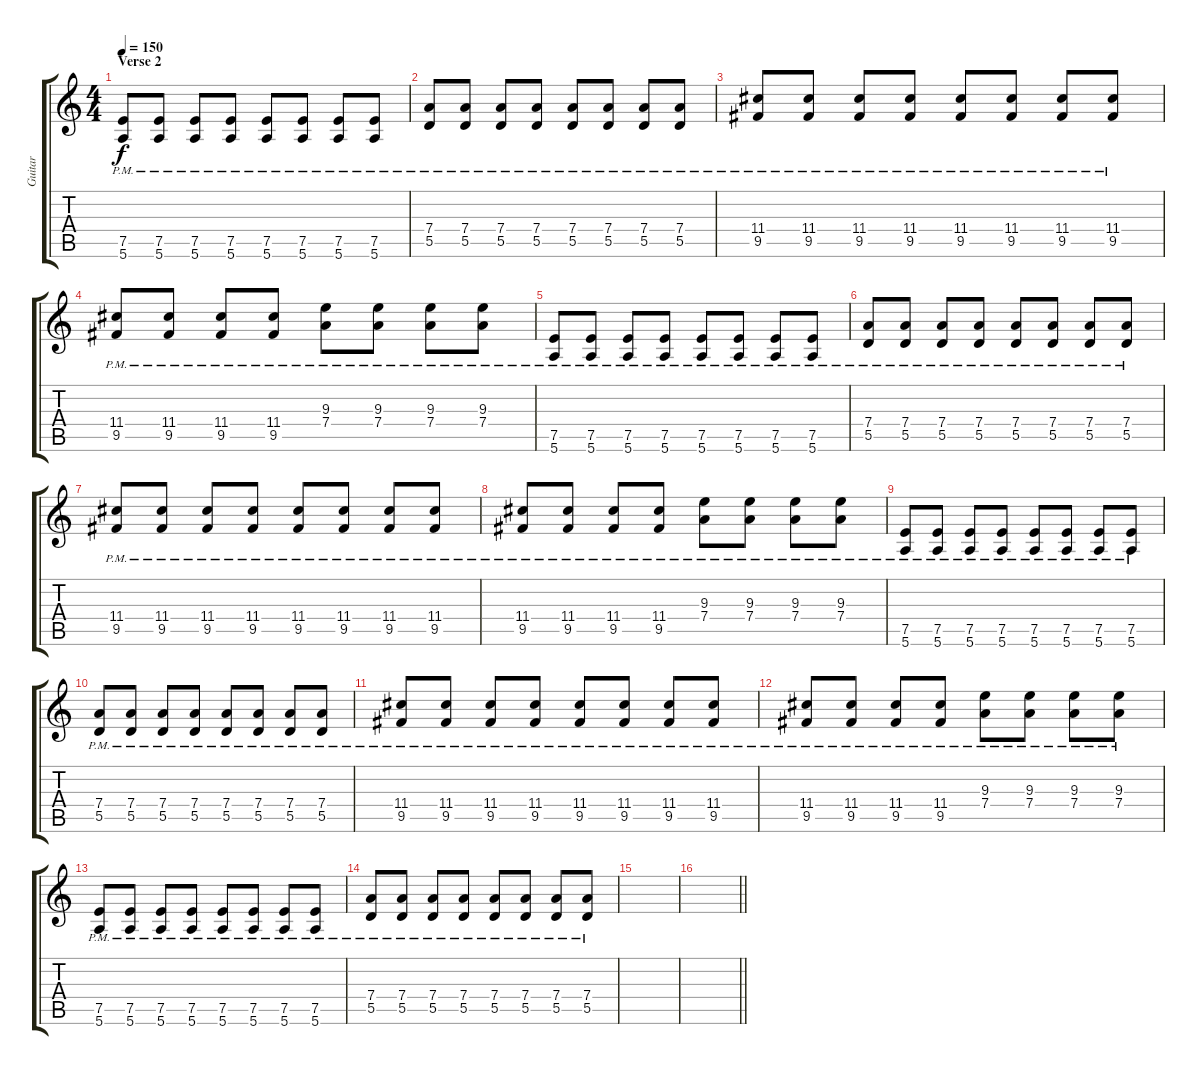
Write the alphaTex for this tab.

\track ("Guitar" "Guitar") {instrument distortionguitar}
\staff {score tabs}
\tuning (E4 B3 G3 D3 A2 E2) {hide}
\ts (4 4)
\section ("" "Verse 2")
\tempo 150
\clef g2
\ks c
(7.5{pm} 5.6{pm}).8{dy f} (7.5{pm} 5.6{pm}).8 (7.5{pm} 5.6{pm}).8 (7.5{pm} 5.6{pm}).8 (7.5{pm} 5.6{pm}).8 (7.5{pm} 5.6{pm}).8 (7.5{pm} 5.6{pm}).8 (7.5{pm} 5.6{pm}).8 |
(7.4{pm} 5.5{pm}).8 (7.4{pm} 5.5{pm}).8 (7.4{pm} 5.5{pm}).8 (7.4{pm} 5.5{pm}).8 (7.4{pm} 5.5{pm}).8 (7.4{pm} 5.5{pm}).8 (7.4{pm} 5.5{pm}).8 (7.4{pm} 5.5{pm}).8 |
(11.4{pm} 9.5{pm}).8 (11.4{pm} 9.5{pm}).8 (11.4{pm} 9.5{pm}).8 (11.4{pm} 9.5{pm}).8 (11.4{pm} 9.5{pm}).8 (11.4{pm} 9.5{pm}).8 (11.4{pm} 9.5{pm}).8 (11.4{pm} 9.5{pm}).8 |
(11.4{pm} 9.5{pm}).8 (11.4{pm} 9.5{pm}).8 (11.4{pm} 9.5{pm}).8 (11.4{pm} 9.5{pm}).8 (9.3{pm} 7.4{pm}).8 (9.3{pm} 7.4{pm}).8 (9.3{pm} 7.4{pm}).8 (9.3{pm} 7.4{pm}).8 |
(7.5{pm} 5.6{pm}).8 (7.5{pm} 5.6{pm}).8 (7.5{pm} 5.6{pm}).8 (7.5{pm} 5.6{pm}).8 (7.5{pm} 5.6{pm}).8 (7.5{pm} 5.6{pm}).8 (7.5{pm} 5.6{pm}).8 (7.5{pm} 5.6{pm}).8 |
(7.4{pm} 5.5{pm}).8 (7.4{pm} 5.5{pm}).8 (7.4{pm} 5.5{pm}).8 (7.4{pm} 5.5{pm}).8 (7.4{pm} 5.5{pm}).8 (7.4{pm} 5.5{pm}).8 (7.4{pm} 5.5{pm}).8 (7.4{pm} 5.5{pm}).8 |
(11.4{pm} 9.5{pm}).8 (11.4{pm} 9.5{pm}).8 (11.4{pm} 9.5{pm}).8 (11.4{pm} 9.5{pm}).8 (11.4{pm} 9.5{pm}).8 (11.4{pm} 9.5{pm}).8 (11.4{pm} 9.5{pm}).8 (11.4{pm} 9.5{pm}).8 |
(11.4{pm} 9.5{pm}).8 (11.4{pm} 9.5{pm}).8 (11.4{pm} 9.5{pm}).8 (11.4{pm} 9.5{pm}).8 (9.3{pm} 7.4{pm}).8 (9.3{pm} 7.4{pm}).8 (9.3{pm} 7.4{pm}).8 (9.3{pm} 7.4{pm}).8 |
(7.5{pm} 5.6{pm}).8 (7.5{pm} 5.6{pm}).8 (7.5{pm} 5.6{pm}).8 (7.5{pm} 5.6{pm}).8 (7.5{pm} 5.6{pm}).8 (7.5{pm} 5.6{pm}).8 (7.5{pm} 5.6{pm}).8 (7.5{pm} 5.6{pm}).8 |
(7.4{pm} 5.5{pm}).8 (7.4{pm} 5.5{pm}).8 (7.4{pm} 5.5{pm}).8 (7.4{pm} 5.5{pm}).8 (7.4{pm} 5.5{pm}).8 (7.4{pm} 5.5{pm}).8 (7.4{pm} 5.5{pm}).8 (7.4{pm} 5.5{pm}).8 |
(11.4{pm} 9.5{pm}).8 (11.4{pm} 9.5{pm}).8 (11.4{pm} 9.5{pm}).8 (11.4{pm} 9.5{pm}).8 (11.4{pm} 9.5{pm}).8 (11.4{pm} 9.5{pm}).8 (11.4{pm} 9.5{pm}).8 (11.4{pm} 9.5{pm}).8 |
(11.4{pm} 9.5{pm}).8 (11.4{pm} 9.5{pm}).8 (11.4{pm} 9.5{pm}).8 (11.4{pm} 9.5{pm}).8 (9.3{pm} 7.4{pm}).8 (9.3{pm} 7.4{pm}).8 (9.3{pm} 7.4{pm}).8 (9.3{pm} 7.4{pm}).8 |
(7.5{pm} 5.6{pm}).8 (7.5{pm} 5.6{pm}).8 (7.5{pm} 5.6{pm}).8 (7.5{pm} 5.6{pm}).8 (7.5{pm} 5.6{pm}).8 (7.5{pm} 5.6{pm}).8 (7.5{pm} 5.6{pm}).8 (7.5{pm} 5.6{pm}).8 |
(7.4{pm} 5.5{pm}).8 (7.4{pm} 5.5{pm}).8 (7.4{pm} 5.5{pm}).8 (7.4{pm} 5.5{pm}).8 (7.4{pm} 5.5{pm}).8 (7.4{pm} 5.5{pm}).8 (7.4{pm} 5.5{pm}).8 (7.4{pm} 5.5{pm}).8 |
|
\barLineRight lightlight
